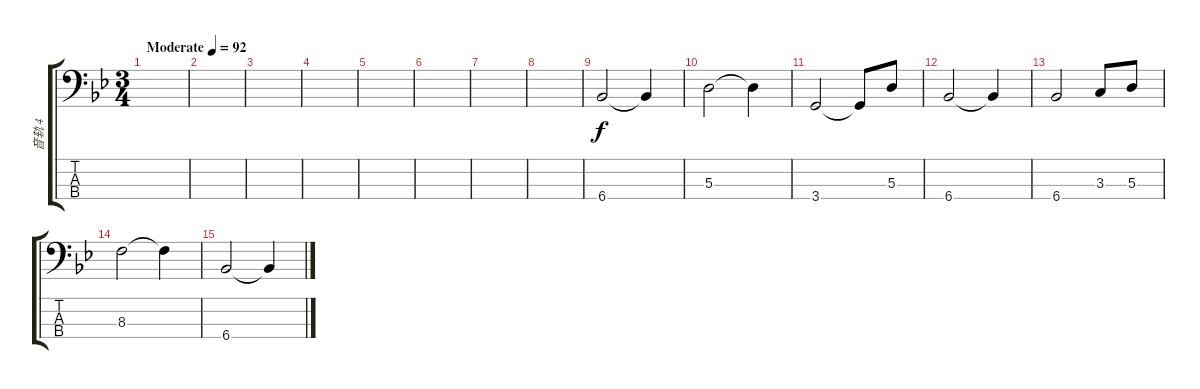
\track ("音轨 4" "音轨 4") {instrument electricbassfinger}
\staff {score tabs}
\tuning (G2 D2 A1 E1) {hide}
\ts (3 4)
\tempo (92 "Moderate")
\clef f4
\ks bb
|
|
|
|
|
|
|
|
6.4.2 6.4{t}.4 |
5.3.2 5.3{t}.4 |
3.4.2 3.4{t}.8 5.3.8 |
6.4.2 6.4{t}.4 |
6.4.2 3.3.8 5.3.8 |
8.3.2 8.3{t}.4 |
6.4.2 6.4{t}.4
